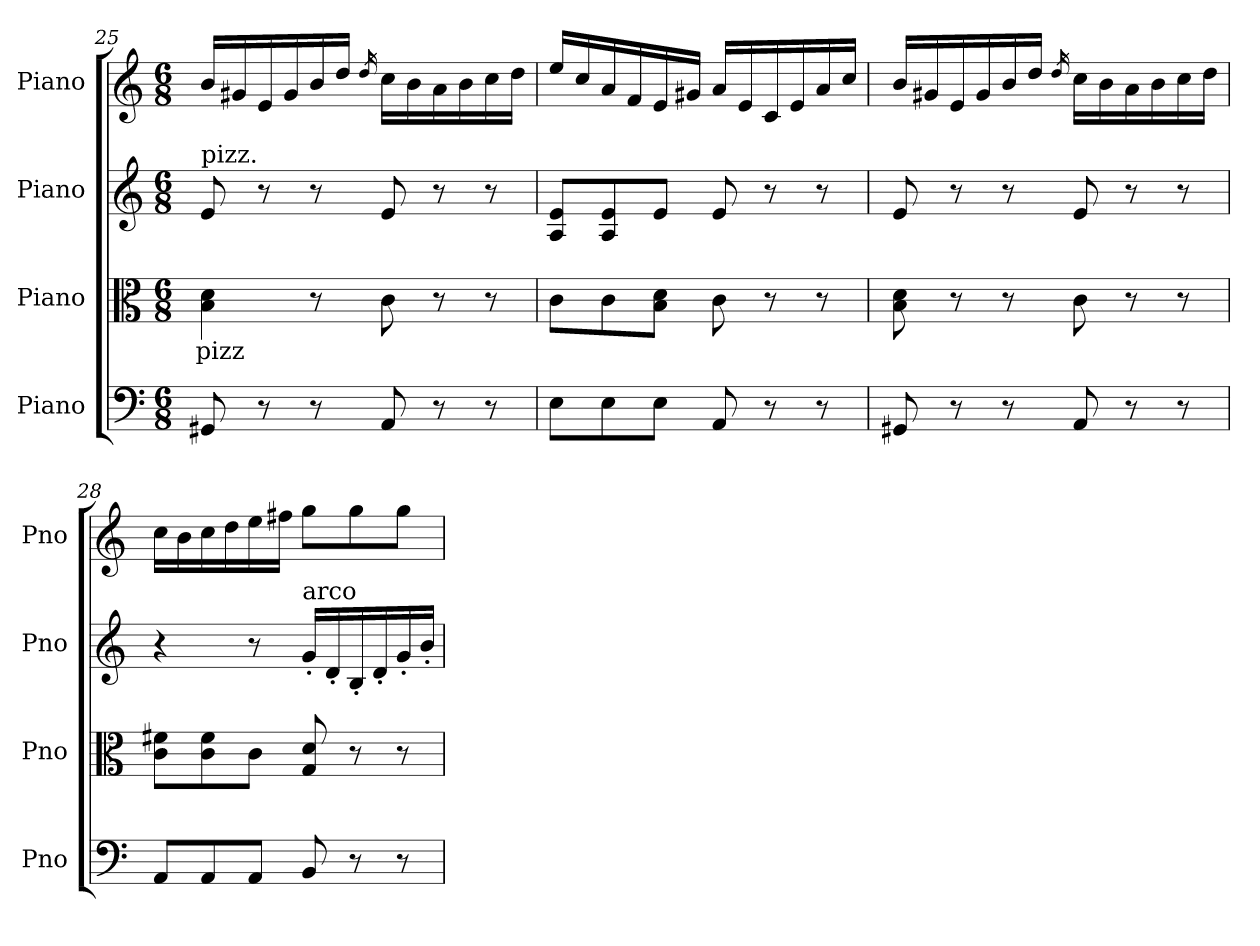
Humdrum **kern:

**kern	**kern	**text	**kern	**kern
*part4	*part3	*part3	*part2	*part1
*staff4	*staff3	*staff3	*staff2	*staff1
*I"Piano	*I"Piano	*	*I"Piano	*I"Piano
*I'Pno	*I'Pno	*	*I'Pno	*I'Pno
*clefF4	*clefC3	*	*clefG2	*clefG2
*k[]	*k[]	*	*k[]	*k[]
*M6/8	*M6/8	*	*M6/8	*M6/8
=25	=25	=25	=25	=25
!	!	!	!LO:TX:a:t=pizz.	!
!	!	!LO:LY:b	!	!
8GG#X/	4B\ 4d\	pizz	8e/	16b/LL
.	.	.	.	16g#X/
8r	.	.	8r	16e/
.	.	.	.	16g#/
8r	8r	.	8r	16b/
.	.	.	.	16dd/JJ
.	.	.	.	16qdd/
8AA/	8c\	.	8e/	16cc\LL
.	.	.	.	16b\
8r	8r	.	8r	16a\
.	.	.	.	16b\
8r	8r	.	8r	16cc\
.	.	.	.	16dd\JJ
=26	=26	=26	=26	=26
8E\L	8c\L	.	8A/ 8e/L	16ee/LL
.	.	.	.	16cc/
8E\	8c\	.	8A/ 8e/	16a/
.	.	.	.	16f/
8E\J	8B\ 8d\J	.	8e/J	16e/
.	.	.	.	16g#X/JJ
8AA/	8c\	.	8e/	16a/LL
.	.	.	.	16e/
8r	8r	.	8r	16c/
.	.	.	.	16e/
8r	8r	.	8r	16a/
.	.	.	.	16cc/JJ
=27	=27	=27	=27	=27
8GG#X/	8B\ 8d\	.	8e/	16b/LL
.	.	.	.	16g#X/
8r	8r	.	8r	16e/
.	.	.	.	16g#/
8r	8r	.	8r	16b/
.	.	.	.	16dd/JJ
.	.	.	.	16qdd/
8AA/	8c\	.	8e/	16cc\LL
.	.	.	.	16b\
8r	8r	.	8r	16a\
.	.	.	.	16b\
8r	8r	.	8r	16cc\
.	.	.	.	16dd\JJ
=28	=28	=28	=28	=28
8AA/L	8c\ 8f#X\L	.	4r	16cc\LL
.	.	.	.	16b\
8AA/	8c\ 8f#\	.	.	16cc\
.	.	.	.	16dd\
8AA/J	8c\J	.	8r	16ee\
.	.	.	.	16ff#X\JJ
!	!	!	!LO:TX:a:t=arco	!
8BB/	8G/ 8d/	.	16g'/LL	8gg\L
.	.	.	16d'/	.
8r	8r	.	16B'/	8gg\
.	.	.	16d'/	.
8r	8r	.	16g'/	8gg\J
.	.	.	16b'/JJ	.
=	=	=	=	=
*-	*-	*-	*-	*-
